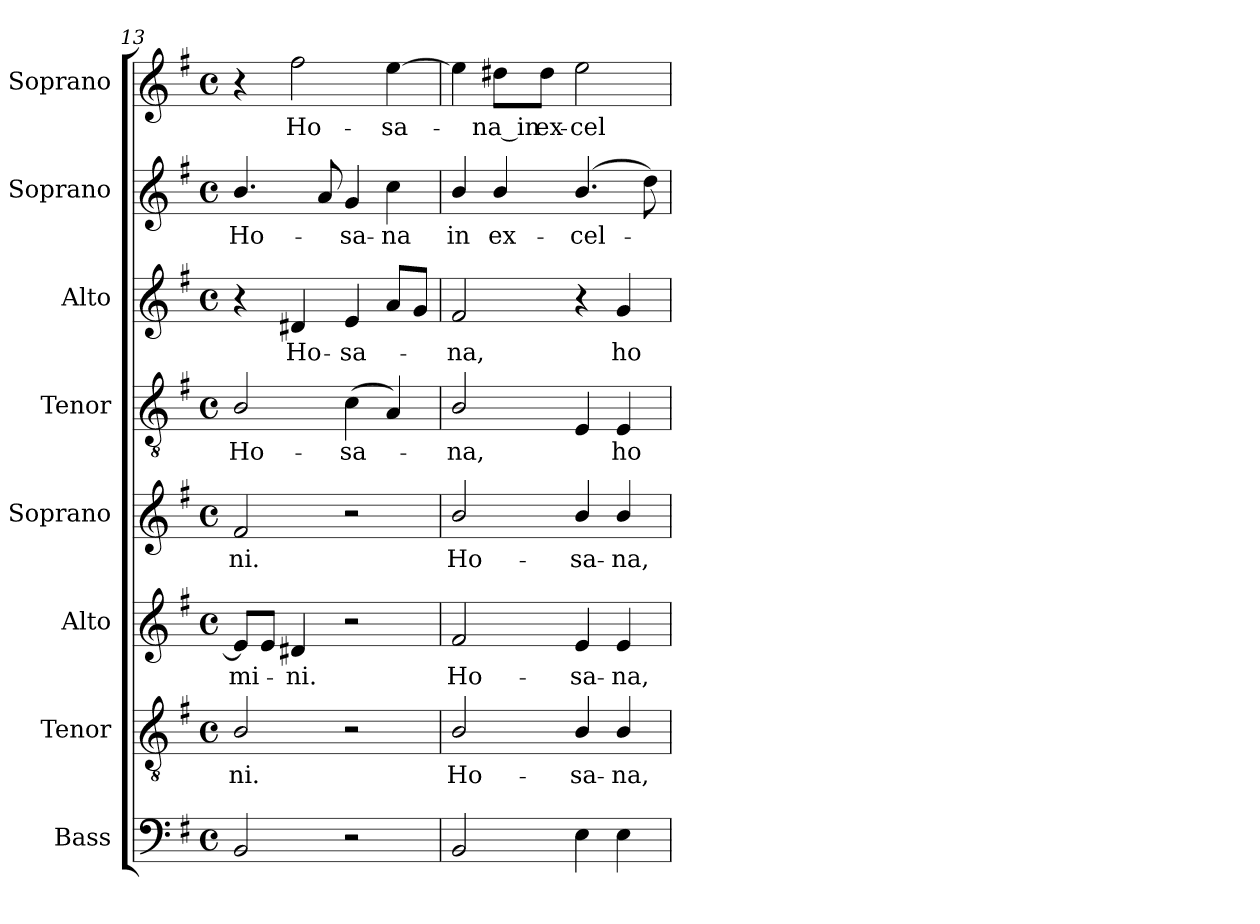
**kern	**kern	**text	**kern	**text	**kern	**text	**kern	**text	**kern	**text	**kern	**text	**kern	**text
*part8	*part7	*part7	*part6	*part6	*part5	*part5	*part4	*part4	*part3	*part3	*part2	*part2	*part1	*part1
*staff8	*staff7	*staff7	*staff6	*staff6	*staff5	*staff5	*staff4	*staff4	*staff3	*staff3	*staff2	*staff2	*staff1	*staff1
*I"Bass	*I"Tenor	*	*I"Alto	*	*I"Soprano	*	*I"Tenor	*	*I"Alto	*	*I"Soprano	*	*I"Soprano	*
*I'B.	*I'T.	*	*I'A.	*	*I'S.	*	*I'T.	*	*I'A.	*	*I'S.	*	*I'S.	*
*clefF4	*clefGv2	*	*clefG2	*	*clefG2	*	*clefGv2	*	*clefG2	*	*clefG2	*	*clefG2	*
*	*ITrd7c12	*	*	*	*	*	*ITrd7c12	*	*	*	*	*	*	*
*k[f#]	*k[f#]	*	*k[f#]	*	*k[f#]	*	*k[f#]	*	*k[f#]	*	*k[f#]	*	*k[f#]	*
*G:	*G:	*	*G:	*	*G:	*	*G:	*	*G:	*	*G:	*	*G:	*
*M4/4	*M4/4	*	*M4/4	*	*M4/4	*	*M4/4	*	*M4/4	*	*M4/4	*	*M4/4	*
*met(c)	*met(c)	*	*met(c)	*	*met(c)	*	*met(c)	*	*met(c)	*	*met(c)	*	*met(c)	*
=13	=13	=13	=13	=13	=13	=13	=13	=13	=13	=13	=13	=13	=13	=13
!	!	!LO:LY:b:color=#000000	!	!	!	!	!	!	!	!	!	!	!	!
!	!	!	!	!LO:LY:b:color=#000000	!	!	!	!	!	!	!	!	!	!
!	!	!	!	!	!	!LO:LY:b:color=#000000	!	!	!	!	!	!	!	!
!	!	!	!	!	!	!	!	!LO:LY:b:color=#000000	!	!	!	!	!	!
!	!	!	!	!	!	!	!	!	!	!	!	!LO:LY:b:color=#000000	!	!
2BBi/	2BBi/	-ni.	8ei/L]	-mi-	2f#i/	-ni.	2BBi/	Ho-	4r	.	4.bi/	Ho-	4r	.
.	.	.	8ei/J	.	.	.	.	.	.	.	.	.	.	.
!	!	!	!	!LO:LY:b:color=#000000	!	!	!	!	!	!	!	!	!	!
!	!	!	!	!	!	!	!	!	!	!LO:LY:b:color=#000000	!	!	!	!
!	!	!	!	!	!	!	!	!	!	!	!	!	!	!LO:LY:b:color=#000000
.	.	.	4d#Xi/	-ni.	.	.	.	.	4d#Xi/	Ho-	.	.	2ff#i\	Ho-
.	.	.	.	.	.	.	.	.	.	.	8ai/	.	.	.
!	!	!	!	!	!	!	!	!LO:LY:b:color=#000000	!	!	!	!	!	!
!	!	!	!	!	!	!	!	!	!	!LO:LY:b:color=#000000	!	!	!	!
!	!	!	!	!	!	!	!	!	!	!	!	!LO:LY:b:color=#000000	!	!
2r	2r	.	2r	.	2r	.	(4Ci\	-sa-	4ei/	-sa-	4gi/	-sa-	.	.
!	!	!	!	!	!	!	!	!	!	!	!	!LO:LY:b:color=#000000	!	!
!	!	!	!	!	!	!	!	!	!	!	!	!	!	!LO:LY:b:color=#000000
.	.	.	.	.	.	.	4AAi/)	.	8ai/L	.	4cci\	-na	[4eei\	-sa-
.	.	.	.	.	.	.	.	.	8gi/J	.	.	.	.	.
!!LO:LB:g=z
=14	=14	=14	=14	=14	=14	=14	=14	=14	=14	=14	=14	=14	=14	=14
!	!	!LO:LY:b:color=#000000	!	!	!	!	!	!	!	!	!	!	!	!
!	!	!	!	!LO:LY:b:color=#000000	!	!	!	!	!	!	!	!	!	!
!	!	!	!	!	!	!LO:LY:b:color=#000000	!	!	!	!	!	!	!	!
!	!	!	!	!	!	!	!	!LO:LY:b:color=#000000	!	!	!	!	!	!
!	!	!	!	!	!	!	!	!	!	!LO:LY:b:color=#000000	!	!	!	!
!	!	!	!	!	!	!	!	!	!	!	!	!LO:LY:b:color=#000000	!	!
2BBi/	2BBi/	Ho-	2f#i/	Ho-	2bi/	Ho-	2BBi/	-na,	2f#i/	-na,	4bi/	in	4eei\]	.
!	!	!	!	!	!	!	!	!	!	!	!	!LO:LY:b:color=#000000	!	!
!	!	!	!	!	!	!	!	!	!	!	!	!	!	!LO:LY:b:color=#000000
.	.	.	.	.	.	.	.	.	.	.	4bi/	ex-	8dd#Xi\L	-na_in
!	!	!	!	!	!	!	!	!	!	!	!	!	!	!LO:LY:b:color=#000000
.	.	.	.	.	.	.	.	.	.	.	.	.	8dd#i\J	ex-
!	!	!LO:LY:b:color=#000000	!	!	!	!	!	!	!	!	!	!	!	!
!	!	!	!	!LO:LY:b:color=#000000	!	!	!	!	!	!	!	!	!	!
!	!	!	!	!	!	!LO:LY:b:color=#000000	!	!	!	!	!	!	!	!
!	!	!	!	!	!	!	!	!	!	!	!	!LO:LY:b:color=#000000	!	!
!	!	!	!	!	!	!	!	!	!	!	!	!	!	!LO:LY:b:color=#000000
4Ei\	4BBi/	-sa-	4ei/	-sa-	4bi/	-sa-	4EEi/	.	4r	.	(4.bi/	-cel-	2eei\	-cel-
!	!	!LO:LY:b:color=#000000	!	!	!	!	!	!	!	!	!	!	!	!
!	!	!	!	!LO:LY:b:color=#000000	!	!	!	!	!	!	!	!	!	!
!	!	!	!	!	!	!LO:LY:b:color=#000000	!	!	!	!	!	!	!	!
!	!	!	!	!	!	!	!	!LO:LY:b:color=#000000	!	!	!	!	!	!
!	!	!	!	!	!	!	!	!	!	!LO:LY:b:color=#000000	!	!	!	!
4Ei\	4BBi/	-na,	4ei/	-na,	4bi/	-na,	4EEi/	ho-	4gi/	ho-	.	.	.	.
.	.	.	.	.	.	.	.	.	.	.	8ddi\)	.	.	.
=	=	=	=	=	=	=	=	=	=	=	=	=	=	=
*-	*-	*-	*-	*-	*-	*-	*-	*-	*-	*-	*-	*-	*-	*-
